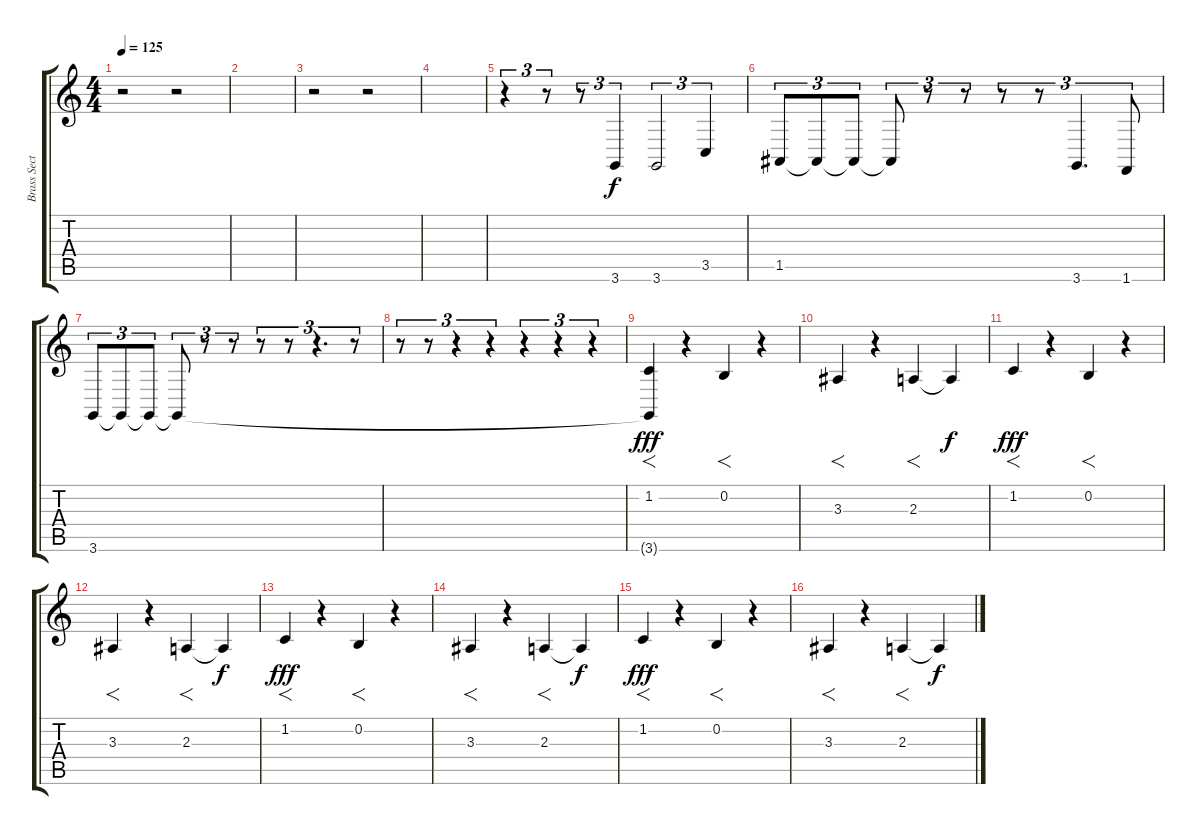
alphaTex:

\track ("Brass Section" "Brass Sect") {instrument brasssection}
\staff {score tabs}
\tuning (E4 B3 G3 D3 A2 E2) {hide}
\ts (4 4)
\tempo 125
\clef g2
\ks c
r.2{dy fff} r.2 |
|
r.2 r.2 |
|
r.4{tu (3 2)} r.8{tu (3 2)} r.8{tu (3 2)} 3.6.4{tu (3 2) dy f} 3.6.2{tu (3 2)} 3.5.4{tu (3 2)} |
1.5.8{tu (3 2)} 1.5{t}.8{tu (3 2)} 1.5{t}.8{tu (3 2)} 1.5{t}.8{tu (3 2)} r.8{tu (3 2)} r.8{tu (3 2)} r.8{tu (3 2)} r.8{tu (3 2)} 3.6.4{d tu (3 2)} 1.6.8{tu (3 2)} |
3.6.8{tu (3 2)} 3.6{t}.8{tu (3 2)} 3.6{t}.8{tu (3 2)} 3.6{t}.8{tu (3 2)} r.8{tu (3 2)} r.8{tu (3 2)} r.8{tu (3 2)} r.8{tu (3 2)} r.4{d tu (3 2)} r.8{tu (3 2)} |
r.8{tu (3 2)} r.8{tu (3 2)} r.4{tu (3 2)} r.4{tu (3 2)} r.4{tu (3 2)} r.4{tu (3 2)} r.4{tu (3 2)} |
(1.2 3.6{t}).4{f dy fff} r.4 0.2.4{f} r.4 |
3.3.4{f} r.4 2.3.4{f} 2.3{t}.4{dy f} |
1.2.4{f dy fff} r.4 0.2.4{f} r.4 |
3.3.4{f} r.4 2.3.4{f} 2.3{t}.4{dy f} |
1.2.4{f dy fff} r.4 0.2.4{f} r.4 |
3.3.4{f} r.4 2.3.4{f} 2.3{t}.4{dy f} |
1.2.4{f dy fff} r.4 0.2.4{f} r.4 |
3.3.4{f} r.4 2.3.4{f} 2.3{t}.4{dy f}
